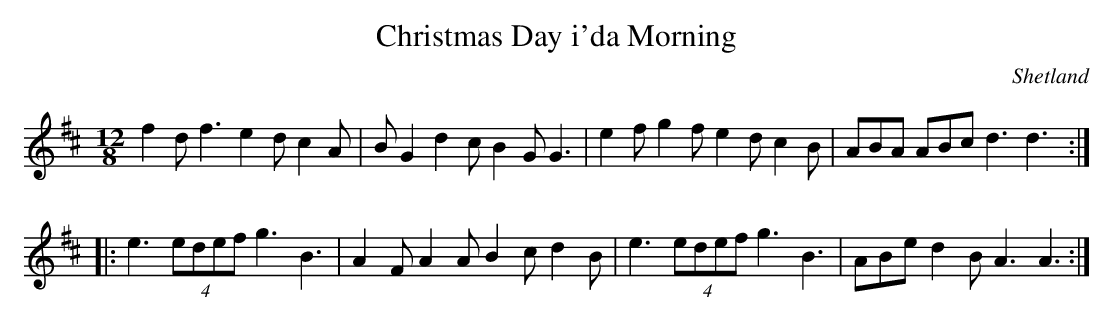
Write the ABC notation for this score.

X:1
T:Christmas Day i'da Morning
O:Shetland
M:12/8
K:D
f2d f3 e2d c2A|BG2 d2c B2G G3|\
e2f g2f e2d c2B|ABA ABc d3 d3:|
K:AMix
|:e3 (4edef g3 B3|A2F A2A B2c d2B|\
e3 (4edef g3 B3|ABe d2B A3 A3:|
